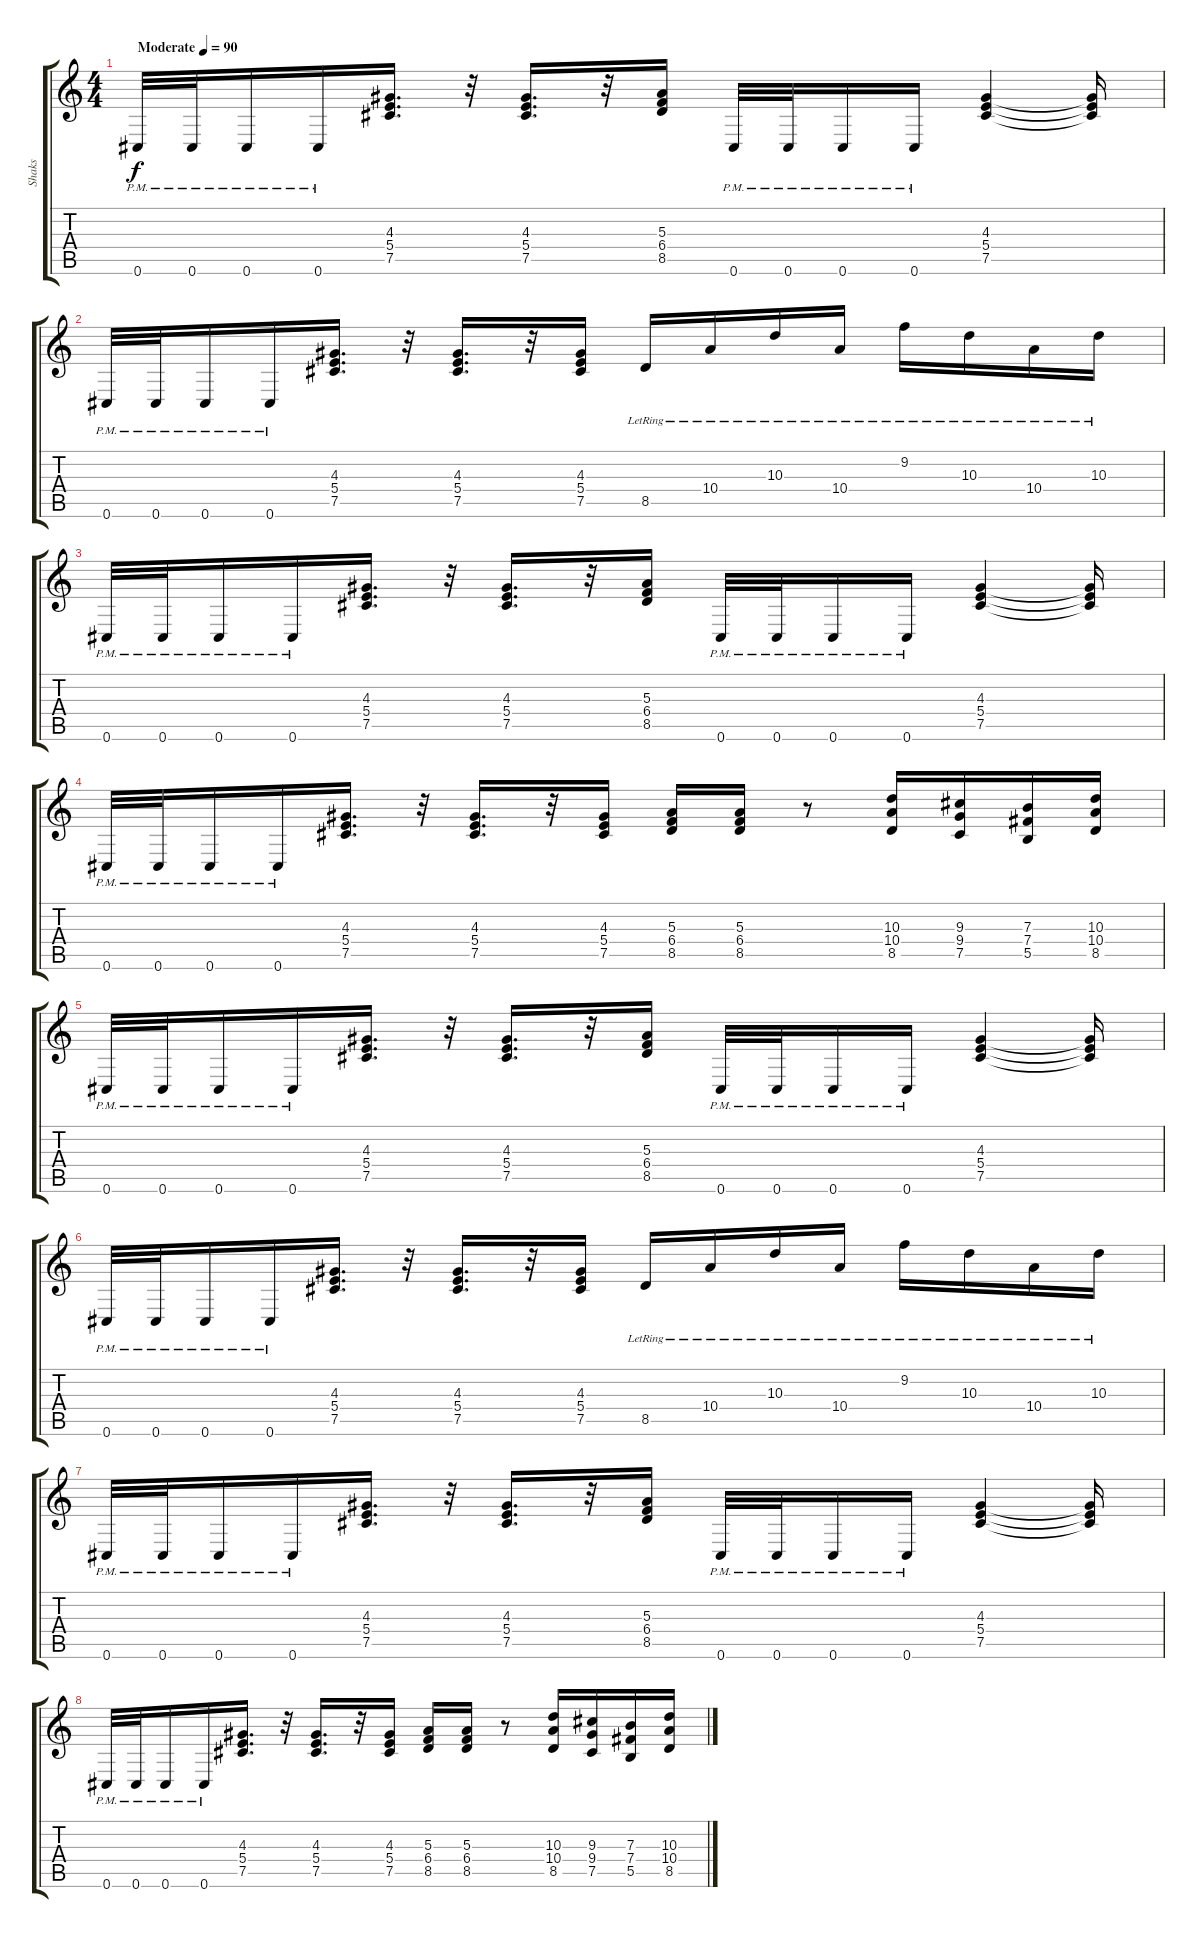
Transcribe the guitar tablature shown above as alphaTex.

\track ("Shaks" "Shaks") {instrument distortionguitar}
\staff {score tabs}
\tuning (Db4 Ab3 E3 B2 Gb2 Db2) {hide}
\ts (4 4)
\tempo (90 "Moderate")
\clef g2
\ks c
0.6{pm}.32{dy f instrument distortionguitar} 0.6{pm}.32 0.6{pm}.16 0.6{pm}.16 (4.3 5.4 7.5).16{d} r.32 (4.3 5.4 7.5).16{d} r.32 (5.3 6.4 8.5).16 0.6{pm}.32 0.6{pm}.32 0.6{pm}.16 0.6{pm}.16 (4.3 5.4 7.5).4 (4.3{t} 5.4{t} 7.5{t}).16 |
0.6{pm}.32 0.6{pm}.32 0.6{pm}.16 0.6{pm}.16 (4.3 5.4 7.5).16{d} r.32 (4.3 5.4 7.5).16{d} r.32 (4.3 5.4 7.5).16 8.5{lr}.16 10.4{lr}.16 10.3{lr}.16 10.4{lr}.16 9.2{lr}.16 10.3{lr}.16 10.4{lr}.16 10.3{lr}.16 |
0.6{pm}.32 0.6{pm}.32 0.6{pm}.16 0.6{pm}.16 (4.3 5.4 7.5).16{d} r.32 (4.3 5.4 7.5).16{d} r.32 (5.3 6.4 8.5).16 0.6{pm}.32 0.6{pm}.32 0.6{pm}.16 0.6{pm}.16 (4.3 5.4 7.5).4 (4.3{t} 5.4{t} 7.5{t}).16 |
0.6{pm}.32 0.6{pm}.32 0.6{pm}.16 0.6{pm}.16 (4.3 5.4 7.5).16{d} r.32 (4.3 5.4 7.5).16{d} r.32 (4.3 5.4 7.5).16 (5.3 6.4 8.5).16 (5.3 6.4 8.5).16 r.8 (10.3 10.4 8.5).16 (9.3 9.4 7.5).16 (7.3 7.4 5.5).16 (10.3 10.4 8.5).16 |
0.6{pm}.32 0.6{pm}.32 0.6{pm}.16 0.6{pm}.16 (4.3 5.4 7.5).16{d} r.32 (4.3 5.4 7.5).16{d} r.32 (5.3 6.4 8.5).16 0.6{pm}.32 0.6{pm}.32 0.6{pm}.16 0.6{pm}.16 (4.3 5.4 7.5).4 (4.3{t} 5.4{t} 7.5{t}).16 |
0.6{pm}.32 0.6{pm}.32 0.6{pm}.16 0.6{pm}.16 (4.3 5.4 7.5).16{d} r.32 (4.3 5.4 7.5).16{d} r.32 (4.3 5.4 7.5).16 8.5{lr}.16 10.4{lr}.16 10.3{lr}.16 10.4{lr}.16 9.2{lr}.16 10.3{lr}.16 10.4{lr}.16 10.3{lr}.16 |
0.6{pm}.32 0.6{pm}.32 0.6{pm}.16 0.6{pm}.16 (4.3 5.4 7.5).16{d} r.32 (4.3 5.4 7.5).16{d} r.32 (5.3 6.4 8.5).16 0.6{pm}.32 0.6{pm}.32 0.6{pm}.16 0.6{pm}.16 (4.3 5.4 7.5).4 (4.3{t} 5.4{t} 7.5{t}).16 |
0.6{pm}.32 0.6{pm}.32 0.6{pm}.16 0.6{pm}.16 (4.3 5.4 7.5).16{d} r.32 (4.3 5.4 7.5).16{d} r.32 (4.3 5.4 7.5).16 (5.3 6.4 8.5).16 (5.3 6.4 8.5).16 r.8 (10.3 10.4 8.5).16 (9.3 9.4 7.5).16 (7.3 7.4 5.5).16 (10.3 10.4 8.5).16
